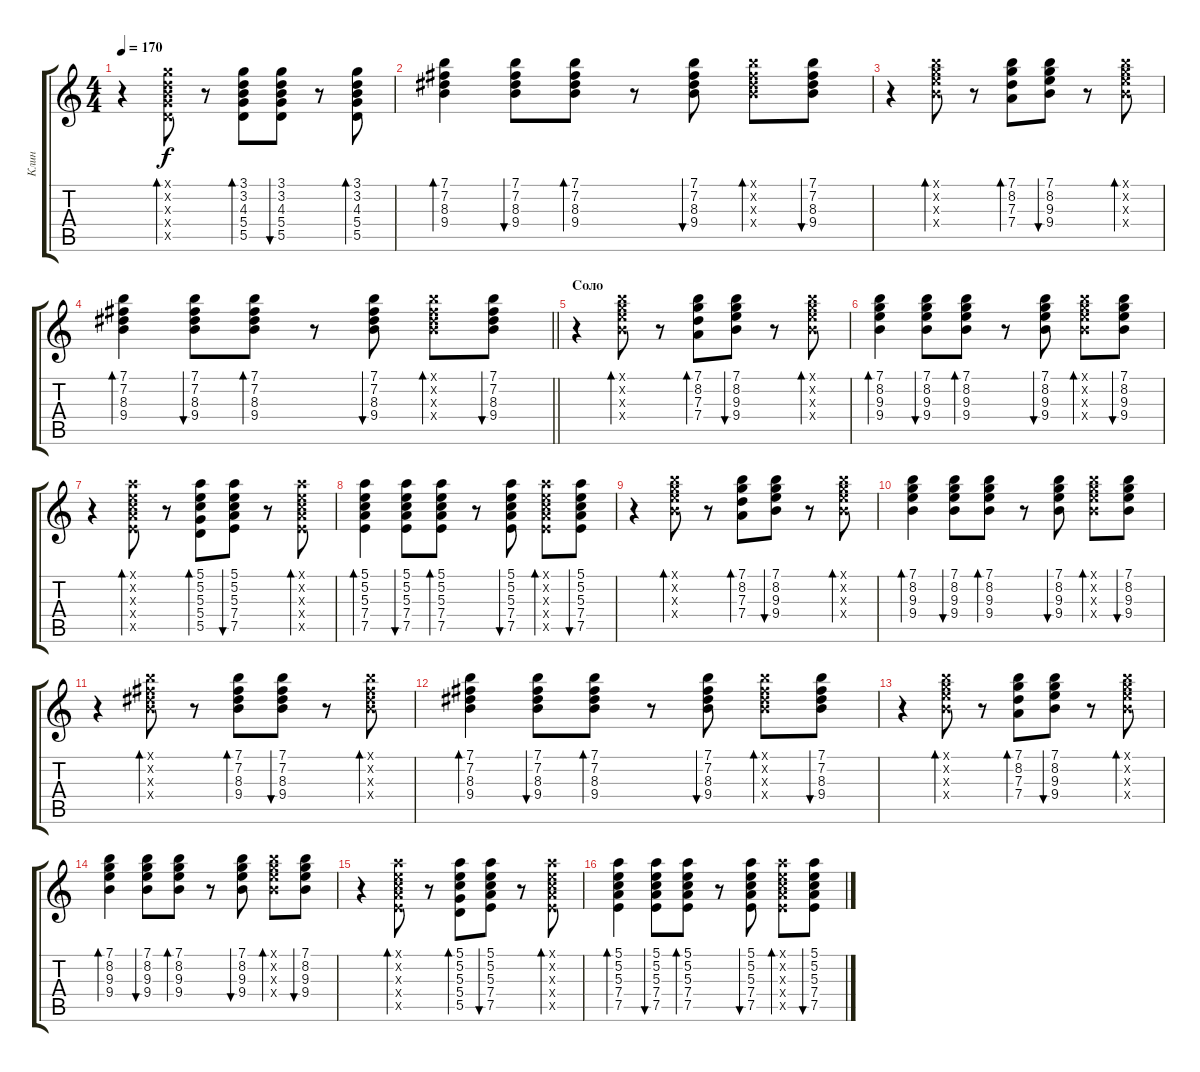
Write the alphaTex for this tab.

\track ("Клин" "Клин") {instrument electricguitarclean}
\staff {score tabs}
\tuning (E4 B3 G3 D3 A2 E2) {hide}
\ts (4 4)
\tempo 170
\clef g2
\ks c
r.4{dy f} (3.1{x} 3.2{x} 4.3{x} 5.4{x} 5.5{x}).8{bd 30} r.8 (3.1 3.2 4.3 5.4 5.5).8{bd 30} (3.1 3.2 4.3 5.4 5.5).8{bu 30} r.8 (3.1 3.2 4.3 5.4 5.5).8{bd 30} |
(7.1 7.2 8.3 9.4).4{bd 30} (7.1 7.2 8.3 9.4).8{bu 30} (7.1 7.2 8.3 9.4).8{bd 30} r.8 (7.1 7.2 8.3 9.4).8{bu 30} (7.1{x} 7.2{x} 8.3{x} 9.4{x}).8{bd 30} (7.1 7.2 8.3 9.4).8{bu 30} |
r.4 (7.1{x} 8.2{x} 9.3{x} 9.4{x}).8{bd 30} r.8 (7.1 8.2 7.3 7.4).8{bd 30} (7.1 8.2 9.3 9.4).8{bu 30} r.8 (7.1{x} 8.2{x} 9.3{x} 9.4{x}).8{bd 30} |
\barLineRight lightlight
(7.1 7.2 8.3 9.4).4{bd 30} (7.1 7.2 8.3 9.4).8{bu 30} (7.1 7.2 8.3 9.4).8{bd 30} r.8 (7.1 7.2 8.3 9.4).8{bu 30} (7.1{x} 7.2{x} 8.3{x} 9.4{x}).8{bd 30} (7.1 7.2 8.3 9.4).8{bu 30} |
\section ("" "Соло")
r.4 (7.1{x} 8.2{x} 9.3{x} 9.4{x}).8{bd 30} r.8 (7.1 8.2 7.3 7.4).8{bd 30} (7.1 8.2 9.3 9.4).8{bu 30} r.8 (7.1{x} 8.2{x} 9.3{x} 9.4{x}).8{bd 30} |
(7.1 8.2 9.3 9.4).4{bd 30} (7.1 8.2 9.3 9.4).8{bu 30} (7.1 8.2 9.3 9.4).8{bd 30} r.8 (7.1 8.2 9.3 9.4).8{bu 30} (7.1{x} 8.2{x} 9.3{x} 9.4{x}).8{bd 30} (7.1 8.2 9.3 9.4).8{bu 30} |
r.4 (5.1{x} 5.2{x} 5.3{x} 7.4{x} 7.5{x}).8{bd 30} r.8 (5.1 5.2 5.3 5.4 5.5).8{bd 30} (5.1 5.2 5.3 7.4 7.5).8{bu 30} r.8 (5.1{x} 5.2{x} 5.3{x} 7.4{x} 7.5{x}).8{bd 30} |
(5.1 5.2 5.3 7.4 7.5).4{bd 30} (5.1 5.2 5.3 7.4 7.5).8{bu 30} (5.1 5.2 5.3 7.4 7.5).8{bd 30} r.8 (5.1 5.2 5.3 7.4 7.5).8{bu 30} (5.1{x} 5.2{x} 5.3{x} 7.4{x} 7.5{x}).8{bd 30} (5.1 5.2 5.3 7.4 7.5).8{bu 30} |
r.4 (7.1{x} 8.2{x} 9.3{x} 9.4{x}).8{bd 30} r.8 (7.1 8.2 7.3 7.4).8{bd 30} (7.1 8.2 9.3 9.4).8{bu 30} r.8 (7.1{x} 8.2{x} 9.3{x} 9.4{x}).8{bd 30} |
(7.1 8.2 9.3 9.4).4{bd 30} (7.1 8.2 9.3 9.4).8{bu 30} (7.1 8.2 9.3 9.4).8{bd 30} r.8 (7.1 8.2 9.3 9.4).8{bu 30} (7.1{x} 8.2{x} 9.3{x} 9.4{x}).8{bd 30} (7.1 8.2 9.3 9.4).8{bu 30} |
r.4 (7.1{x} 7.2{x} 8.3{x} 9.4{x}).8{bd 30} r.8 (7.1 7.2 8.3 9.4).8{bd 30} (7.1 7.2 8.3 9.4).8{bu 30} r.8 (7.1{x} 7.2{x} 8.3{x} 9.4{x}).8{bd 30} |
(7.1 7.2 8.3 9.4).4{bd 30} (7.1 7.2 8.3 9.4).8{bu 30} (7.1 7.2 8.3 9.4).8{bd 30} r.8 (7.1 7.2 8.3 9.4).8{bu 30} (7.1{x} 7.2{x} 8.3{x} 9.4{x}).8{bd 30} (7.1 7.2 8.3 9.4).8{bu 30} |
r.4 (7.1{x} 8.2{x} 9.3{x} 9.4{x}).8{bd 30} r.8 (7.1 8.2 7.3 7.4).8{bd 30} (7.1 8.2 9.3 9.4).8{bu 30} r.8 (7.1{x} 8.2{x} 9.3{x} 9.4{x}).8{bd 30} |
(7.1 8.2 9.3 9.4).4{bd 30} (7.1 8.2 9.3 9.4).8{bu 30} (7.1 8.2 9.3 9.4).8{bd 30} r.8 (7.1 8.2 9.3 9.4).8{bu 30} (7.1{x} 8.2{x} 9.3{x} 9.4{x}).8{bd 30} (7.1 8.2 9.3 9.4).8{bu 30} |
r.4 (5.1{x} 5.2{x} 5.3{x} 7.4{x} 7.5{x}).8{bd 30} r.8 (5.1 5.2 5.3 5.4 5.5).8{bd 30} (5.1 5.2 5.3 7.4 7.5).8{bu 30} r.8 (5.1{x} 5.2{x} 5.3{x} 7.4{x} 7.5{x}).8{bd 30} |
(5.1 5.2 5.3 7.4 7.5).4{bd 30} (5.1 5.2 5.3 7.4 7.5).8{bu 30} (5.1 5.2 5.3 7.4 7.5).8{bd 30} r.8 (5.1 5.2 5.3 7.4 7.5).8{bu 30} (5.1{x} 5.2{x} 5.3{x} 7.4{x} 7.5{x}).8{bd 30} (5.1 5.2 5.3 7.4 7.5).8{bu 30}
